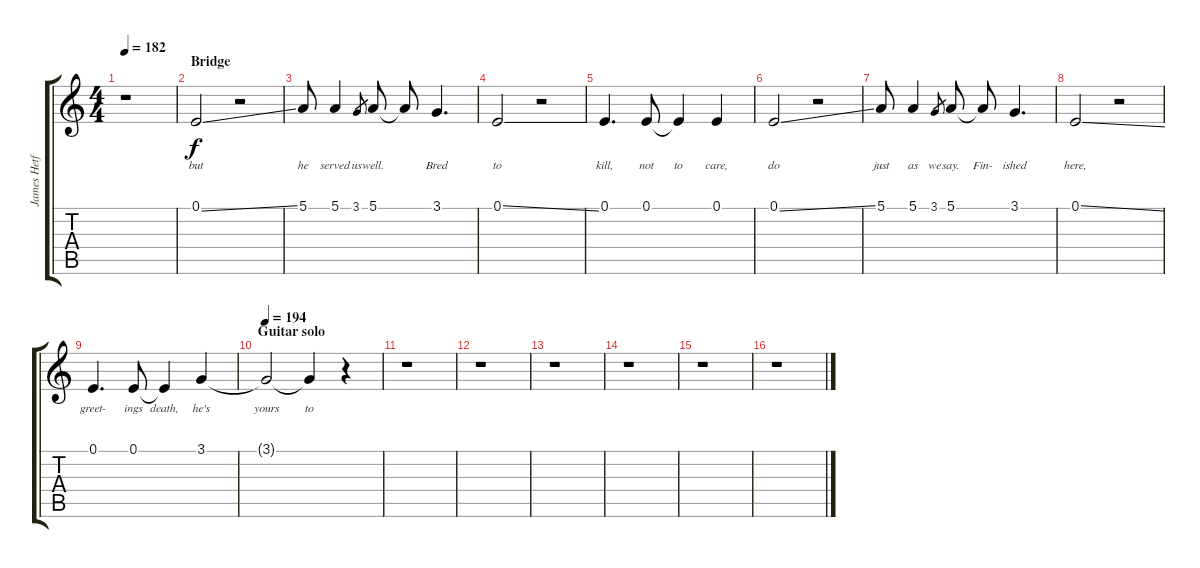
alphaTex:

\track ("James Hetfield (Vocals)" "James Hetf") {instrument baritonesax}
\staff {score tabs}
\tuning (E4 B3 G3 D3 A2 E2) {hide}
\ts (4 4)
\tempo 182
\clef g2
\ks c
r.1{dy mf} |
\section ("" "Bridge")
0.1{ss}.2{lyrics (0 "but") lyrics (1 "") lyrics (2 "") lyrics (3 "") lyrics (4 "") dy f} r.2 |
5.1.8{lyrics (0 "he") lyrics (1 "") lyrics (2 "") lyrics (3 "") lyrics (4 "")} 5.1.4{lyrics (0 "served") lyrics (1 "") lyrics (2 "") lyrics (3 "") lyrics (4 "")} 3.1.8{lyrics (0 "us") lyrics (1 "") lyrics (2 "") lyrics (3 "") lyrics (4 "") gr} 5.1.8{lyrics (0 "well.") lyrics (1 "") lyrics (2 "") lyrics (3 "") lyrics (4 "")} 5.1{t}.8{lyrics (0 "") lyrics (1 "") lyrics (2 "") lyrics (3 "") lyrics (4 "")} 3.1.4{d lyrics (0 "Bred") lyrics (1 "") lyrics (2 "") lyrics (3 "") lyrics (4 "")} |
0.1{ss}.2{lyrics (0 "to") lyrics (1 "") lyrics (2 "") lyrics (3 "") lyrics (4 "")} r.2 |
0.1.4{d lyrics (0 "kill,") lyrics (1 "") lyrics (2 "") lyrics (3 "") lyrics (4 "")} 0.1.8{lyrics (0 "not") lyrics (1 "") lyrics (2 "") lyrics (3 "") lyrics (4 "")} 0.1{t}.4{lyrics (0 "to") lyrics (1 "") lyrics (2 "") lyrics (3 "") lyrics (4 "")} 0.1.4{lyrics (0 "care,") lyrics (1 "") lyrics (2 "") lyrics (3 "") lyrics (4 "")} |
0.1{ss}.2{lyrics (0 "do") lyrics (1 "") lyrics (2 "") lyrics (3 "") lyrics (4 "")} r.2 |
5.1.8{lyrics (0 "just") lyrics (1 "") lyrics (2 "") lyrics (3 "") lyrics (4 "")} 5.1.4{lyrics (0 "as") lyrics (1 "") lyrics (2 "") lyrics (3 "") lyrics (4 "")} 3.1.8{lyrics (0 "we") lyrics (1 "") lyrics (2 "") lyrics (3 "") lyrics (4 "") gr} 5.1.8{lyrics (0 "say.") lyrics (1 "") lyrics (2 "") lyrics (3 "") lyrics (4 "")} 5.1{t}.8{lyrics (0 "Fin-") lyrics (1 "") lyrics (2 "") lyrics (3 "") lyrics (4 "")} 3.1.4{d lyrics (0 "ished") lyrics (1 "") lyrics (2 "") lyrics (3 "") lyrics (4 "")} |
0.1{ss}.2{lyrics (0 "here,") lyrics (1 "") lyrics (2 "") lyrics (3 "") lyrics (4 "")} r.2 |
0.1.4{d lyrics (0 "greet-") lyrics (1 "") lyrics (2 "") lyrics (3 "") lyrics (4 "")} 0.1.8{lyrics (0 "ings") lyrics (1 "") lyrics (2 "") lyrics (3 "") lyrics (4 "")} 0.1{t}.4{lyrics (0 "death,") lyrics (1 "") lyrics (2 "") lyrics (3 "") lyrics (4 "")} 3.1.4{lyrics (0 "he's") lyrics (1 "") lyrics (2 "") lyrics (3 "") lyrics (4 "")} |
\section ("" "Guitar solo")
\tempo 194
3.1{t}.2{lyrics (0 "yours") lyrics (1 "") lyrics (2 "") lyrics (3 "") lyrics (4 "")} 3.1{t}.4{lyrics (0 "to") lyrics (1 "") lyrics (2 "") lyrics (3 "") lyrics (4 "")} r.4 |
r.1 |
r.1 |
r.1 |
r.1 |
r.1 |
r.1
